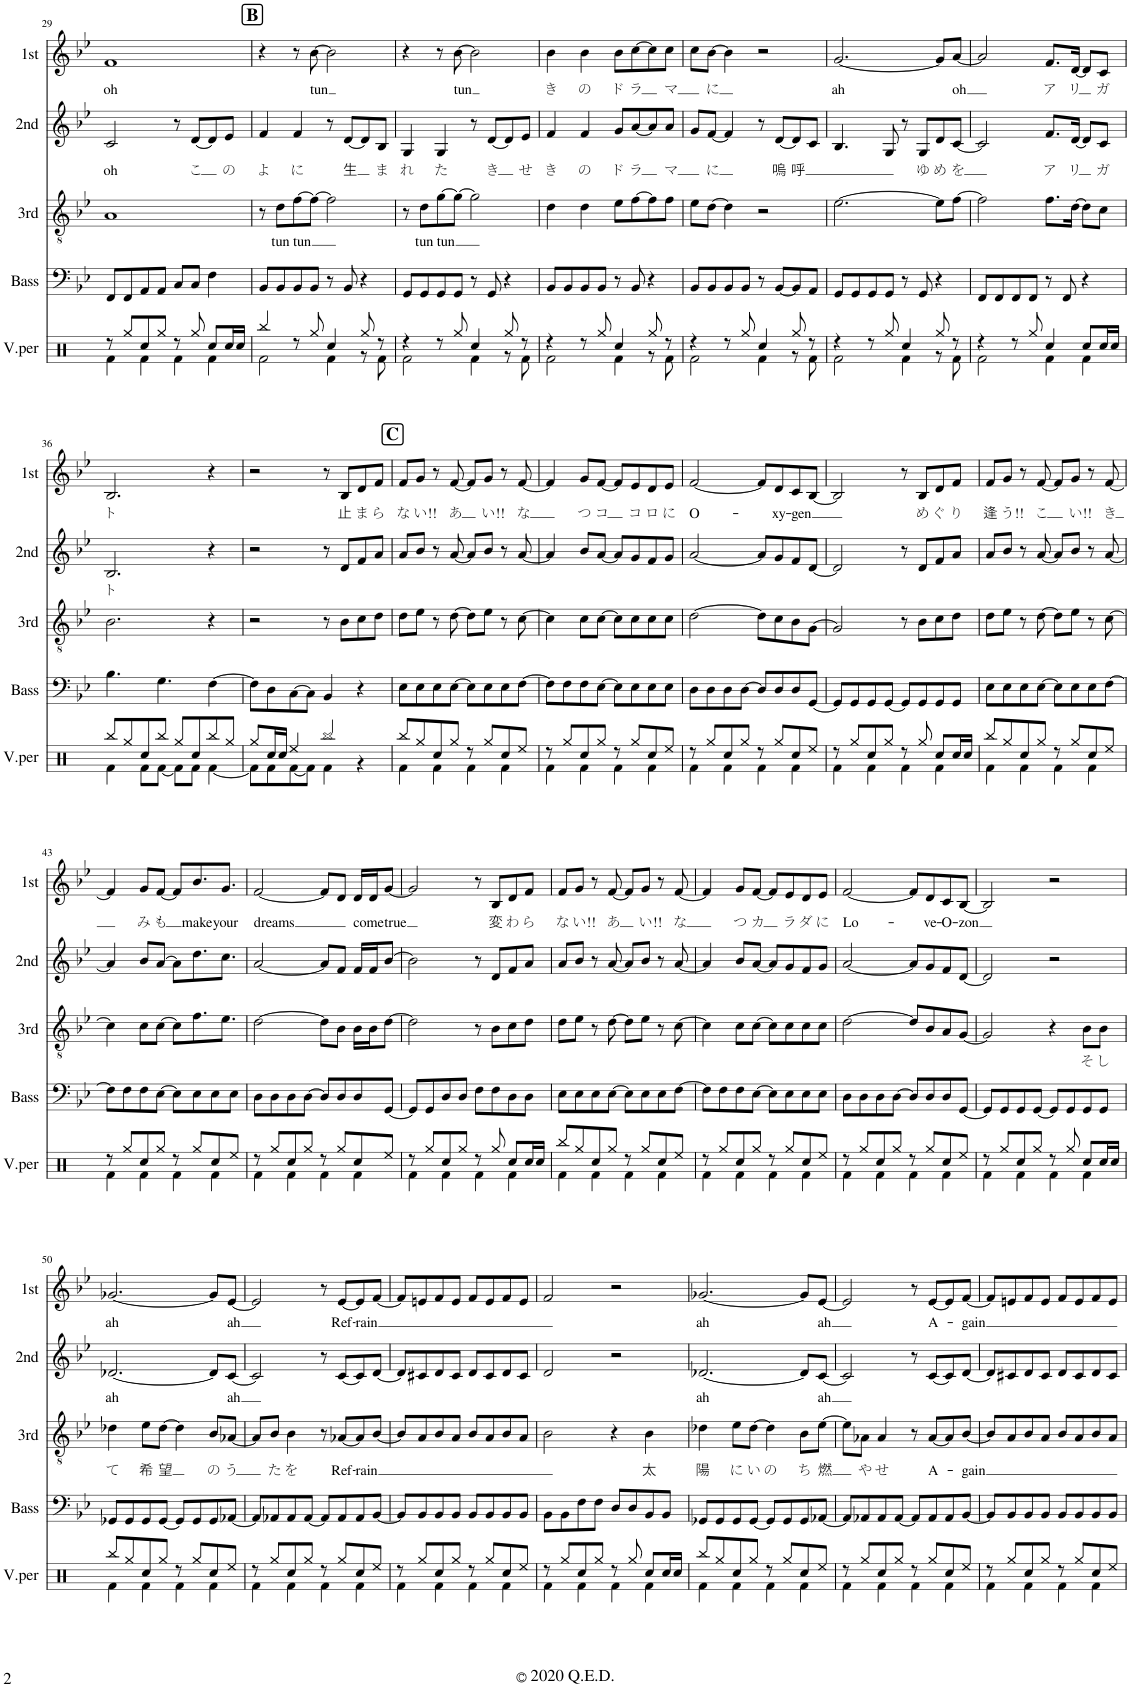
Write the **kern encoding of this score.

**kern	**kern	**kern	**text	**kern	**text	**kern	**text
*part5	*part4	*part3	*part3	*part2	*part2	*part1	*part1
*staff5	*staff4	*staff3	*staff3	*staff2	*staff2	*staff1	*staff1
*I"V.per	*I"Bass	*I"3rd	*	*I"2nd	*	*I"1st	*
*I'V.per	*I'Bass	*I'3rd	*	*I'2nd	*	*I'1st	*
!!LO:PB:g=z
*clefX	*clefF4	*clefGv2	*	*clefG2	*	*clefG2	*
*k[]	*k[b-e-]	*k[b-e-]	*	*k[b-e-]	*	*k[b-e-]	*
*M4/4	*M4/4	*M4/4	*	*M4/4	*	*M4/4	*
=29	=29	=29	=29	=29	=29	=29	=29
*^	*	*	*	*	*	*	*
!	!	!	!	!	!	!LO:LY:b	!	!LO:LY:b
8r	4Rf\	8FF/L	1A	.	2c/	oh	1f	oh
8Rgg/L	.	8FF/	.	.	.	.	.	.
8Rcc/	4Rf\	8AA/	.	.	.	.	.	.
8Rgg/J	.	8AA/J	.	.	.	.	.	.
8r	4Rf\	8C/L	.	.	8r	.	.	.
!	!	!	!	!	!	!LO:LY:b	!	!
8Rgg/	.	8C/J	.	.	[8d/L	こ	.	.
8Rcc/L	4Rf\	4F\	.	.	8d/]	.	.	.
!	!	!	!	!	!	!LO:LY:b	!	!
16Rcc/L	.	.	.	.	8e-/J	の	.	.
16Rcc/JJ	.	.	.	.	.	.	.	.
!!LO:REH:place=s1:a:B:cj:fs=14:t=B
=30	=30	=30	=30	=30	=30	=30	=30	=30
!	!	!	!	!	!	!LO:LY:b	!	!
4Rbb/	2Rf\	8BB-/L	8r	.	4f/	よ	4r	.
!	!	!	!	!LO:LY:b	!	!	!	!
.	.	8BB-/	8d\L	tun	.	.	.	.
!	!	!	!	!LO:LY:b	!	!LO:LY:b	!	!
8r	.	8BB-/	[8f\	tun	4f/	に	8r	.
!	!	!	!	!	!	!	!	!LO:LY:b
8Rgg/	.	8BB-/J	8f\J_	.	.	.	[8b-\	tun
4Rcc/	4Rf\	8r	2f\]	.	8r	.	2b-\]	.
!	!	!	!	!	!	!LO:LY:b	!	!
.	.	8BB-/	.	.	[8d/L	生	.	.
8Rgg/	8r	4r	.	.	8d/]	.	.	.
!	!	!	!	!	!	!LO:LY:b	!	!
8r	8Rf\	.	.	.	8B-/J	ま	.	.
=31	=31	=31	=31	=31	=31	=31	=31	=31
!	!	!	!	!	!	!LO:LY:b	!	!
4r	2Rf\	8GG/L	8r	.	4G/	れ	4r	.
!	!	!	!	!LO:LY:b	!	!	!	!
.	.	8GG/	8d\L	tun	.	.	.	.
!	!	!	!	!LO:LY:b	!	!LO:LY:b	!	!
8r	.	8GG/	[8g\	tun	4G/	た	8r	.
!	!	!	!	!	!	!	!	!LO:LY:b
8Rgg/	.	8GG/J	8g\J_	.	.	.	[8b-\	tun
4Rcc/	4Rf\	8r	2g\]	.	8r	.	2b-\]	.
!	!	!	!	!	!	!LO:LY:b	!	!
.	.	8GG/	.	.	[8d/L	き	.	.
8Rgg/	8r	4r	.	.	8d/]	.	.	.
!	!	!	!	!	!	!LO:LY:b	!	!
8r	8Rf\	.	.	.	8e-/J	せ	.	.
=32	=32	=32	=32	=32	=32	=32	=32	=32
!	!	!	!	!	!	!LO:LY:b	!	!LO:LY:b
4r	2Rf\	8BB-/L	4d\	.	4f/	き	4b-\	き
.	.	8BB-/	.	.	.	.	.	.
!	!	!	!	!	!	!LO:LY:b	!	!LO:LY:b
8r	.	8BB-/	4d\	.	4f/	の	4b-\	の
8Rgg/	.	8BB-/J	.	.	.	.	.	.
!	!	!	!	!	!	!LO:LY:b	!	!LO:LY:b
4Rcc/	4Rf\	8r	8e-\L	.	8g/L	ド	8b-\L	ド
!	!	!	!	!	!	!LO:LY:b	!	!LO:LY:b
.	.	8BB-/	[8f\	.	[8a/	ラ	[8cc\	ラ
8Rgg/	8r	4r	8f\]	.	8a/]	.	8cc\]	.
!	!	!	!	!	!	!LO:LY:b	!	!LO:LY:b
8r	8Rf\	.	8f\J	.	8a/J	マ	8cc\J	マ
=33	=33	=33	=33	=33	=33	=33	=33	=33
4r	2Rf\	8BB-/L	8e-\L	.	8g/L	.	8cc\L	.
!	!	!	!	!	!	!LO:LY:b	!	!LO:LY:b
.	.	8BB-/	[8d\J	.	[8f/J	に	[8b-\J	に
8r	.	8BB-/	4d\]	.	4f/]	.	4b-\]	.
8Rgg/	.	8BB-/J	.	.	.	.	.	.
4Rcc/	4Rf\	8r	2r	.	8r	.	2r	.
!	!	!	!	!	!	!LO:LY:b	!	!
.	.	[8BB-/L	.	.	[8d/L	嗚	.	.
!	!	!	!	!	!	!LO:LY:b	!	!
8Rgg/	8r	8BB-/]	.	.	8d/]	呼	.	.
8r	8Rf\	8AA/J	.	.	8c/J	.	.	.
=34	=34	=34	=34	=34	=34	=34	=34	=34
!	!	!	!	!	!	!	!	!LO:LY:b
4r	2Rf\	8GG/L	[2.e-\	.	4.B-/	.	[2.g/	ah
.	.	8GG/	.	.	.	.	.	.
8r	.	8GG/	.	.	.	.	.	.
8Rgg/	.	8GG/J	.	.	8G/	.	.	.
4Rcc/	4Rf\	8r	.	.	8r	.	.	.
!	!	!	!	!	!	!LO:LY:b	!	!
.	.	8GG/	.	.	8G/L	ゆ	.	.
!	!	!	!	!	!	!LO:LY:b	!	!
8Rgg/	8r	4r	8e-\L]	.	8d/	め	8g/L]	.
!	!	!	!	!	!	!LO:LY:b	!	!LO:LY:b
8r	8Rf\	.	[8f\J	.	[8c/J	を	[8a/J	oh
=35	=35	=35	=35	=35	=35	=35	=35	=35
4r	2Rf\	8FF/L	2f\]	.	2c/]	.	2a/]	.
.	.	8FF/	.	.	.	.	.	.
8r	.	8FF/	.	.	.	.	.	.
8Rgg/	.	8FF/J	.	.	.	.	.	.
!	!	!	!	!	!	!LO:LY:b	!	!LO:LY:b
4Rcc/	4Rf\	8r	8.f\L	.	8.f/L	ア	8.f/L	ア
.	.	8FF/	.	.	.	.	.	.
!	!	!	!	!	!	!LO:LY:b	!	!LO:LY:b
.	.	.	[16d\Jk	.	[16d/Jk	リ	[16d/Jk	リ
8Rcc/L	4Rf\	4r	8d\L]	.	8d/L]	.	8d/L]	.
!	!	!	!	!	!	!LO:LY:b	!	!LO:LY:b
16Rcc/L	.	.	8c\J	.	8c/J	ガ	8c/J	ガ
16Rcc/JJ	.	.	.	.	.	.	.	.
!!LO:LB:g=z
=36	=36	=36	=36	=36	=36	=36	=36	=36
!	!	!	!	!	!	!LO:LY:b	!	!LO:LY:b
8Rbb/L	4Rf\	4.B-\	2.B-\	.	2.B-/	ト	2.B-/	ト
8Rgg/	.	.	.	.	.	.	.	.
8Rcc/	8Rf\L	.	.	.	.	.	.	.
8Rbb/J	[8Rf\J	4.G\	.	.	.	.	.	.
8Rgg/L	8Rf\L]	.	.	.	.	.	.	.
8Rcc/	8Rf\J	.	.	.	.	.	.	.
8Rbb/	[4Rf\	[4F\	4r	.	4r	.	4r	.
8Rgg/J	.	.	.	.	.	.	.	.
=37	=37	=37	=37	=37	=37	=37	=37	=37
8Rgg/L	8Rf\L]	8F\L]	2r	.	2r	.	2r	.
16Rcc/L	8Rf\	8D\	.	.	.	.	.	.
16Rcc/JJ	.	.	.	.	.	.	.	.
4Ree/	[8Rf\	[8C\	.	.	.	.	.	.
.	8Rf\J]	8C\J]	.	.	.	.	.	.
2Rbb/	4Rf\	4BB-/	8r	.	8r	.	8r	.
!	!	!	!	!	!	!	!	!LO:LY:b
.	.	.	8B-\L	.	8d/L	.	8B-/L	止
!	!	!	!	!	!	!	!	!LO:LY:b
.	4r	4r	8c\	.	8f/	.	8d/	ま
!	!	!	!	!	!	!	!	!LO:LY:b
.	.	.	8d\J	.	8a/J	.	8f/J	ら
!!LO:REH:place=s1:a:B:cj:fs=14:t=C
=38	=38	=38	=38	=38	=38	=38	=38	=38
!	!	!	!	!	!	!	!	!LO:LY:b
8Rbb/L	4Rf\	8E-\L	8d\L	.	8a/L	.	8f/L	な
!	!	!	!	!	!	!	!	!LO:LY:b
8Rgg/	.	8E-\	8e-\J	.	8b-/J	.	8g/J	い!!
8Rcc/	4Rf\	8E-\	8r	.	8r	.	8r	.
!	!	!	!	!	!	!	!	!LO:LY:b
8Rgg/J	.	[8E-\J	[8d\	.	[8a/	.	[8f/	あ
8r	4Rf\	8E-\L]	8d\L]	.	8a/L]	.	8f/L]	.
!	!	!	!	!	!	!	!	!LO:LY:b
8Rgg/L	.	8E-\	8e-\J	.	8b-/J	.	8g/J	い!!
8Rcc/	4Rf\	8E-\	8r	.	8r	.	8r	.
!	!	!	!	!	!	!	!	!LO:LY:b
8Ree/J	.	[8F\J	[8c\	.	[8a/	.	[8f/	な
=39	=39	=39	=39	=39	=39	=39	=39	=39
8r	4Rf\	8F\L]	4c\]	.	4a/]	.	4f/]	.
8Rgg/L	.	8F\	.	.	.	.	.	.
!	!	!	!	!	!	!	!	!LO:LY:b
8Rcc/	4Rf\	8F\	8c\L	.	8b-/L	.	8g/L	つ
!	!	!	!	!	!	!	!	!LO:LY:b
8Rgg/J	.	[8E-\J	[8c\J	.	[8a/J	.	[8f/J	コ
8r	4Rf\	8E-\L]	8c\L]	.	8a/L]	.	8f/L]	.
!	!	!	!	!	!	!	!	!LO:LY:b
8Rgg/L	.	8E-\	8c\	.	8g/	.	8e-/	コ
!	!	!	!	!	!	!	!	!LO:LY:b
8Rcc/	4Rf\	8E-\	8c\	.	8f/	.	8d/	ロ
!	!	!	!	!	!	!	!	!LO:LY:b
8Ree/J	.	8E-\J	8c\J	.	8g/J	.	8e-/J	に
=40	=40	=40	=40	=40	=40	=40	=40	=40
!	!	!	!	!	!	!	!	!LO:LY:b
8r	4Rf\	8D\L	[2d\	.	[2a/	.	[2f/	O-
8Rgg/L	.	8D\	.	.	.	.	.	.
8Rcc/	4Rf\	8D\	.	.	.	.	.	.
8Rgg/J	.	[8D\J	.	.	.	.	.	.
8r	4Rf\	8D/L]	8d\L]	.	8a/L]	.	8f/L]	.
!	!	!	!	!	!	!	!	!LO:LY:b
8Rgg/L	.	8D/	8c\	.	8g/	.	8d/	-xy-
!	!	!	!	!	!	!	!	!LO:LY:b
8Rcc/	4Rf\	8D/	8B-\	.	8f/	.	8c/	-gen
8Ree/J	.	[8GG/J	[8G\J	.	[8d/J	.	[8B-/J	.
=41	=41	=41	=41	=41	=41	=41	=41	=41
8r	4Rf\	8GG/L]	2G/]	.	2d/]	.	2B-/]	.
8Rgg/L	.	8GG/	.	.	.	.	.	.
8Rcc/	4Rf\	8GG/	.	.	.	.	.	.
8Rgg/J	.	[8GG/J	.	.	.	.	.	.
8r	4Rf\	8GG/L]	8r	.	8r	.	8r	.
!	!	!	!	!	!	!	!	!LO:LY:b
8Rgg/	.	8GG/	8B-\L	.	8d/L	.	8B-/L	め
!	!	!	!	!	!	!	!	!LO:LY:b
8Rcc/L	4Rf\	8GG/	8c\	.	8f/	.	8d/	ぐ
!	!	!	!	!	!	!	!	!LO:LY:b
16Rcc/L	.	8GG/J	8d\J	.	8a/J	.	8f/J	り
16Rcc/JJ	.	.	.	.	.	.	.	.
=42	=42	=42	=42	=42	=42	=42	=42	=42
!	!	!	!	!	!	!	!	!LO:LY:b
8Rbb/L	4Rf\	8E-\L	8d\L	.	8a/L	.	8f/L	逢
!	!	!	!	!	!	!	!	!LO:LY:b
8Rgg/	.	8E-\	8e-\J	.	8b-/J	.	8g/J	う!!
8Rcc/	4Rf\	8E-\	8r	.	8r	.	8r	.
!	!	!	!	!	!	!	!	!LO:LY:b
8Rgg/J	.	[8E-\J	[8d\	.	[8a/	.	[8f/	こ
8r	4Rf\	8E-\L]	8d\L]	.	8a/L]	.	8f/L]	.
!	!	!	!	!	!	!	!	!LO:LY:b
8Rgg/L	.	8E-\	8e-\J	.	8b-/J	.	8g/J	い!!
8Rcc/	4Rf\	8E-\	8r	.	8r	.	8r	.
!	!	!	!	!	!	!	!	!LO:LY:b
8Ree/J	.	[8F\J	[8c\	.	[8a/	.	[8f/	き
!!LO:LB:g=z
=43	=43	=43	=43	=43	=43	=43	=43	=43
8r	4Rf\	8F\L]	4c\]	.	4a/]	.	4f/]	.
8Rgg/L	.	8F\	.	.	.	.	.	.
!	!	!	!	!	!	!	!	!LO:LY:b
8Rcc/	4Rf\	8F\	8c\L	.	8b-/L	.	8g/L	み
!	!	!	!	!	!	!	!	!LO:LY:b
8Rgg/J	.	[8E-\J	[8c\J	.	[8a/J	.	[8f/J	も
8r	4Rf\	8E-\L]	8c\L]	.	8a\L]	.	8f/L]	.
!	!	!	!	!	!	!	!	!LO:LY:b
8Rgg/L	.	8E-\	8.f\	.	8.dd\	.	8.b-/	make
8Rcc/	4Rf\	8E-\	.	.	.	.	.	.
!	!	!	!	!	!	!	!	!LO:LY:b
.	.	.	8.e-\J	.	8.cc\J	.	8.g/J	your
8Ree/J	.	8E-\J	.	.	.	.	.	.
=44	=44	=44	=44	=44	=44	=44	=44	=44
!	!	!	!	!	!	!	!	!LO:LY:b
8r	4Rf\	8D\L	[2d\	.	[2a/	.	[2f/	dreams
8Rgg/L	.	8D\	.	.	.	.	.	.
8Rcc/	4Rf\	8D\	.	.	.	.	.	.
8Rgg/J	.	[8D\J	.	.	.	.	.	.
8r	4Rf\	8D/L]	8d\L]	.	8a/L]	.	8f/L]	.
8Rgg/L	.	8D/	8B-\J	.	8f/J	.	8d/J	.
!	!	!	!	!	!	!	!	!LO:LY:b
8Rcc/	4Rf\	8D/	16B-\LL	.	16f/LL	.	16d/LL	come
.	.	.	16B-\J	.	16f/J	.	16d/J	.
!	!	!	!	!	!	!	!	!LO:LY:b
8Ree/J	.	[8GG/J	[8d\J	.	[8b-/J	.	[8g/J	true
=45	=45	=45	=45	=45	=45	=45	=45	=45
8r	4Rf\	8GG/L]	2d\]	.	2b-\]	.	2g/]	.
8Rgg/L	.	8GG/	.	.	.	.	.	.
8Rcc/	4Rf\	8D/	.	.	.	.	.	.
8Rgg/J	.	8D/J	.	.	.	.	.	.
8r	4Rf\	8F\L	8r	.	8r	.	8r	.
!	!	!	!	!	!	!	!	!LO:LY:b
8Rgg/	.	8F\	8B-\L	.	8d/L	.	8B-/L	変
!	!	!	!	!	!	!	!	!LO:LY:b
8Rcc/L	4Rf\	8D\	8c\	.	8f/	.	8d/	わ
!	!	!	!	!	!	!	!	!LO:LY:b
16Rcc/L	.	8D\J	8d\J	.	8a/J	.	8f/J	ら
16Rcc/JJ	.	.	.	.	.	.	.	.
=46	=46	=46	=46	=46	=46	=46	=46	=46
!	!	!	!	!	!	!	!	!LO:LY:b
8Rbb/L	4Rf\	8E-\L	8d\L	.	8a/L	.	8f/L	な
!	!	!	!	!	!	!	!	!LO:LY:b
8Rgg/	.	8E-\	8e-\J	.	8b-/J	.	8g/J	い!!
8Rcc/	4Rf\	8E-\	8r	.	8r	.	8r	.
!	!	!	!	!	!	!	!	!LO:LY:b
8Rgg/J	.	[8E-\J	[8d\	.	[8a/	.	[8f/	あ
8r	4Rf\	8E-\L]	8d\L]	.	8a/L]	.	8f/L]	.
!	!	!	!	!	!	!	!	!LO:LY:b
8Rgg/L	.	8E-\	8e-\J	.	8b-/J	.	8g/J	い!!
8Rcc/	4Rf\	8E-\	8r	.	8r	.	8r	.
!	!	!	!	!	!	!	!	!LO:LY:b
8Ree/J	.	[8F\J	[8c\	.	[8a/	.	[8f/	な
=47	=47	=47	=47	=47	=47	=47	=47	=47
8r	4Rf\	8F\L]	4c\]	.	4a/]	.	4f/]	.
8Rgg/L	.	8F\	.	.	.	.	.	.
!	!	!	!	!	!	!	!	!LO:LY:b
8Rcc/	4Rf\	8F\	8c\L	.	8b-/L	.	8g/L	つ
!	!	!	!	!	!	!	!	!LO:LY:b
8Rgg/J	.	[8E-\J	[8c\J	.	[8a/J	.	[8f/J	カ
8r	4Rf\	8E-\L]	8c\L]	.	8a/L]	.	8f/L]	.
!	!	!	!	!	!	!	!	!LO:LY:b
8Rgg/L	.	8E-\	8c\	.	8g/	.	8e-/	ラ
!	!	!	!	!	!	!	!	!LO:LY:b
8Rcc/	4Rf\	8E-\	8c\	.	8f/	.	8d/	ダ
!	!	!	!	!	!	!	!	!LO:LY:b
8Ree/J	.	8E-\J	8c\J	.	8g/J	.	8e-/J	に
=48	=48	=48	=48	=48	=48	=48	=48	=48
!	!	!	!	!	!	!	!	!LO:LY:b
8r	4Rf\	8D\L	[2d\	.	[2a/	.	[2f/	Lo-
8Rgg/L	.	8D\	.	.	.	.	.	.
8Rcc/	4Rf\	8D\	.	.	.	.	.	.
8Rgg/J	.	[8D\J	.	.	.	.	.	.
8r	4Rf\	8D/L]	8d/L]	.	8a/L]	.	8f/L]	.
!	!	!	!	!	!	!	!	!LO:LY:b
8Rgg/L	.	8D/	8B-/	.	8g/	.	8d/	-ve-
!	!	!	!	!	!	!	!	!LO:LY:b
8Rcc/	4Rf\	8D/	8A/	.	8f/	.	8c/	-O-
!	!	!	!	!	!	!	!	!LO:LY:b
8Ree/J	.	[8GG/J	[8G/J	.	[8d/J	.	[8B-/J	-zon
=49	=49	=49	=49	=49	=49	=49	=49	=49
8r	4Rf\	8GG/L]	2G/]	.	2d/]	.	2B-/]	.
8Rgg/L	.	8GG/	.	.	.	.	.	.
8Rcc/	4Rf\	8GG/	.	.	.	.	.	.
8Rgg/J	.	[8GG/J	.	.	.	.	.	.
8r	4Rf\	8GG/L]	4r	.	2r	.	2r	.
8Rgg/	.	8GG/	.	.	.	.	.	.
!	!	!	!	!LO:LY:b	!	!	!	!
8Rcc/L	4Rf\	8GG/	8B-\L	そ	.	.	.	.
!	!	!	!	!LO:LY:b	!	!	!	!
16Rcc/L	.	8GG/J	8B-\J	し	.	.	.	.
16Rcc/JJ	.	.	.	.	.	.	.	.
!!LO:LB:g=z
=50	=50	=50	=50	=50	=50	=50	=50	=50
!	!	!	!	!LO:LY:b	!	!LO:LY:b	!	!LO:LY:b
8Rbb/L	4Rf\	8GG-X/L	4d-X\	て	[2.d-X/	ah	[2.g-X/	ah
8Rgg/	.	8GG-/	.	.	.	.	.	.
!	!	!	!	!LO:LY:b	!	!	!	!
8Rcc/	4Rf\	8GG-/	8e-\L	希	.	.	.	.
!	!	!	!	!LO:LY:b	!	!	!	!
8Rgg/J	.	[8GG-/J	[8d-\J	望	.	.	.	.
8r	4Rf\	8GG-/L]	4d-\]	.	.	.	.	.
8Rgg/L	.	8GG-/	.	.	.	.	.	.
!	!	!	!	!LO:LY:b	!	!	!	!
8Rcc/	4Rf\	8GG-/	8B-/L	の	8d-/L]	.	8g-/L]	.
!	!	!	!	!LO:LY:b	!	!LO:LY:b	!	!LO:LY:b
8Ree/J	.	[8AA-X/J	[8A-X/J	う	[8c/J	ah	[8e-/J	ah
=51	=51	=51	=51	=51	=51	=51	=51	=51
8r	4Rf\	8AA-/L]	8A-/L]	.	2c/]	.	2e-/]	.
!	!	!	!	!LO:LY:b	!	!	!	!
8Rgg/L	.	8AA-X/	8B-/J	た	.	.	.	.
!	!	!	!	!LO:LY:b	!	!	!	!
8Rcc/	4Rf\	8AA-/	4B-\	を	.	.	.	.
8Rgg/J	.	[8AA-/J	.	.	.	.	.	.
8r	4Rf\	8AA-/L]	8r	.	8r	.	8r	.
!	!	!	!	!LO:LY:b	!	!	!	!LO:LY:b
8Rgg/L	.	8AA-/	[8A-X/L	Ref-	[8c/L	.	[8e-/L	Ref-
!	!	!	!	!LO:LY:b	!	!	!	!LO:LY:b
8Rcc/	4Rf\	8AA-/	8A-/]	-rain	8c/]	.	8e-/]	-rain
8Ree/J	.	[8BB-/J	[8B-/J	.	[8d/J	.	[8f/J	.
=52	=52	=52	=52	=52	=52	=52	=52	=52
8r	4Rf\	8BB-/L]	8B-/L]	.	8d/L]	.	8f/L]	.
8Rgg/L	.	8BB-/	8A/	.	8c#X/	.	8en/	.
8Rcc/	4Rf\	8BB-/	8B-/	.	8d/	.	8f/	.
8Rgg/J	.	8BB-/J	8A/J	.	8c#/J	.	8e/J	.
8r	4Rf\	8BB-/L	8B-/L	.	8d/L	.	8f/L	.
8Rgg/L	.	8BB-/	8A/	.	8c#/	.	8e/	.
8Rcc/	4Rf\	8BB-/	8B-/	.	8d/	.	8f/	.
8Ree/J	.	8BB-/J	8A/J	.	8c#/J	.	8e/J	.
=53	=53	=53	=53	=53	=53	=53	=53	=53
8r	4Rf\	8BB-\L	2B-\	.	2d/	.	2f/	.
8Rgg/L	.	8BB-\	.	.	.	.	.	.
8Rcc/	4Rf\	8F\	.	.	.	.	.	.
8Rgg/J	.	8F\J	.	.	.	.	.	.
8r	4Rf\	8D/L	4r	.	2r	.	2r	.
8Rgg/	.	8D/	.	.	.	.	.	.
!	!	!	!	!LO:LY:b	!	!	!	!
8Rcc/L	4Rf\	8BB-/	4B-\	太	.	.	.	.
16Rcc/L	.	8BB-/J	.	.	.	.	.	.
16Rcc/JJ	.	.	.	.	.	.	.	.
=54	=54	=54	=54	=54	=54	=54	=54	=54
!	!	!	!	!LO:LY:b	!	!LO:LY:b	!	!LO:LY:b
8Rbb/L	4Rf\	8GG-X/L	4d-X\	陽	[2.d-X/	ah	[2.g-X/	ah
8Rgg/	.	8GG-/	.	.	.	.	.	.
!	!	!	!	!LO:LY:b	!	!	!	!
8Rcc/	4Rf\	8GG-/	8e-\L	に	.	.	.	.
!	!	!	!	!LO:LY:b	!	!	!	!
8Rgg/J	.	[8GG-/J	[8d-\J	い	.	.	.	.
!	!	!	!	!LO:LY:b	!	!	!	!
8r	4Rf\	8GG-/L]	4d-\]	の	.	.	.	.
8Rgg/L	.	8GG-/	.	.	.	.	.	.
!	!	!	!	!LO:LY:b	!	!	!	!
8Rcc/	4Rf\	8GG-/	8B-\L	ち	8d-/L]	.	8g-/L]	.
!	!	!	!	!LO:LY:b	!	!LO:LY:b	!	!LO:LY:b
8Ree/J	.	[8AA-X/J	[8e-\J	燃	[8c/J	ah	[8e-/J	ah
=55	=55	=55	=55	=55	=55	=55	=55	=55
8r	4Rf\	8AA-/L]	8e-\L]	.	2c/]	.	2e-/]	.
!	!	!	!	!LO:LY:b	!	!	!	!
8Rgg/L	.	8AA-X/	8A-X\J	や	.	.	.	.
!	!	!	!	!LO:LY:b	!	!	!	!
8Rcc/	4Rf\	8AA-/	4A-/	せ	.	.	.	.
8Rgg/J	.	[8AA-/J	.	.	.	.	.	.
8r	4Rf\	8AA-/L]	8r	.	8r	.	8r	.
!	!	!	!	!LO:LY:b	!	!	!	!LO:LY:b
8Rgg/L	.	8AA-/	[8A-/L	A-	[8c/L	.	[8e-/L	A-
8Rcc/	4Rf\	8AA-/	8A-/]	.	8c/]	.	8e-/]	.
!	!	!	!	!LO:LY:b	!	!	!	!LO:LY:b
8Ree/J	.	[8BB-/J	[8B-/J	-gain	[8d/J	.	[8f/J	gain
=56	=56	=56	=56	=56	=56	=56	=56	=56
8r	4Rf\	8BB-/L]	8B-/L]	.	8d/L]	.	8f/L]	.
8Rgg/L	.	8BB-/	8A/	.	8c#X/	.	8en/	.
8Rcc/	4Rf\	8BB-/	8B-/	.	8d/	.	8f/	.
8Rgg/J	.	8BB-/J	8A/J	.	8c#/J	.	8e/J	.
8r	4Rf\	8BB-/L	8B-/L	.	8d/L	.	8f/L	.
8Rgg/L	.	8BB-/	8A/	.	8c#/	.	8e/	.
8Rcc/	4Rf\	8BB-/	8B-/	.	8d/	.	8f/	.
8Ree/J	.	8BB-/J	8A/J	.	8c#/J	.	8e/J	.
*v	*v	*	*	*	*	*	*	*
=	=	=	=	=	=	=	=
*-	*-	*-	*-	*-	*-	*-	*-
